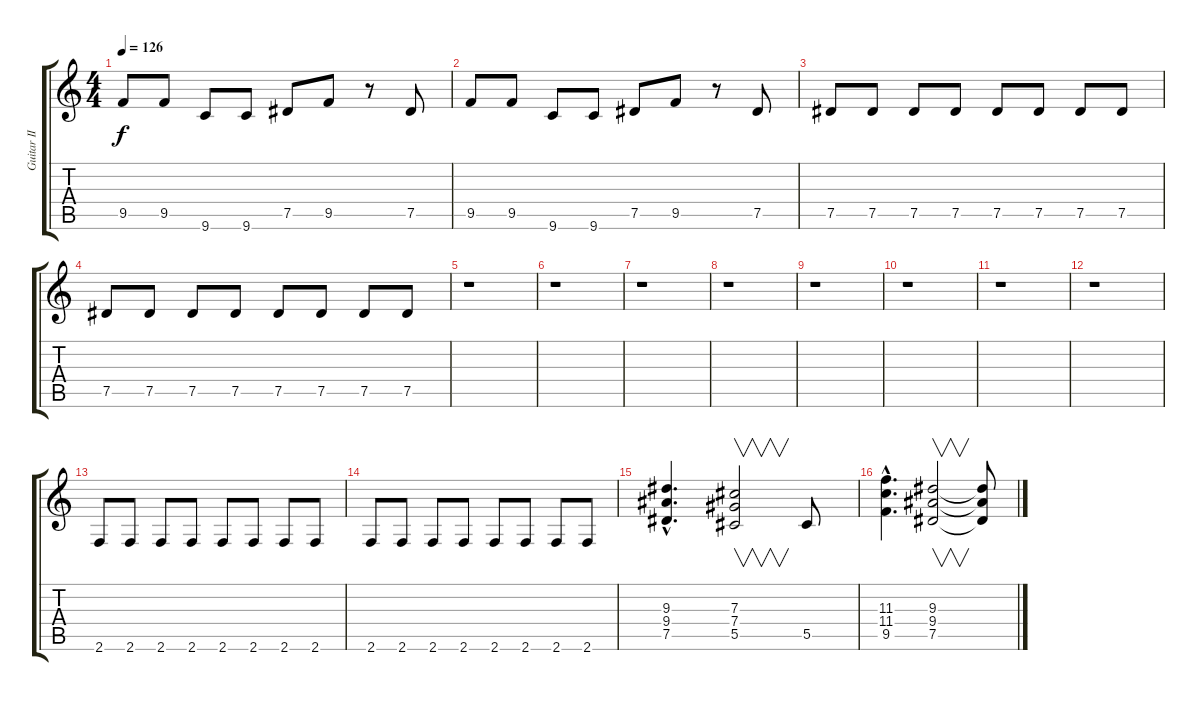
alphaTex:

\track ("Guitar II" "Guitar II") {instrument overdrivenguitar}
\staff {score tabs}
\tuning (Eb4 Bb3 Gb3 Db3 Ab2 Eb2) {hide}
\ts (4 4)
\tempo 126
\clef g2
\ks c
9.5.8{dy f} 9.5.8 9.6.8 9.6.8 7.5.8 9.5.8 r.8 7.5.8 |
9.5.8 9.5.8 9.6.8 9.6.8 7.5.8 9.5.8 r.8 7.5.8 |
7.5.8 7.5.8 7.5.8 7.5.8 7.5.8 7.5.8 7.5.8 7.5.8 |
7.5.8 7.5.8 7.5.8 7.5.8 7.5.8 7.5.8 7.5.8 7.5.8 |
r.1 |
r.1 |
r.1 |
r.1 |
r.1 |
r.1 |
r.1 |
r.1 |
2.6.8 2.6.8 2.6.8 2.6.8 2.6.8 2.6.8 2.6.8 2.6.8 |
2.6.8 2.6.8 2.6.8 2.6.8 2.6.8 2.6.8 2.6.8 2.6.8 |
(9.3{hac} 9.4{hac} 7.5{hac}).4{d} (7.3 7.4 5.5).2{v} 5.5.8 |
(11.3{hac} 11.4{hac} 9.5{hac}).4{d} (9.3 9.4 7.5).2{v} (9.3{t} 9.4{t} 7.5{t}).8
